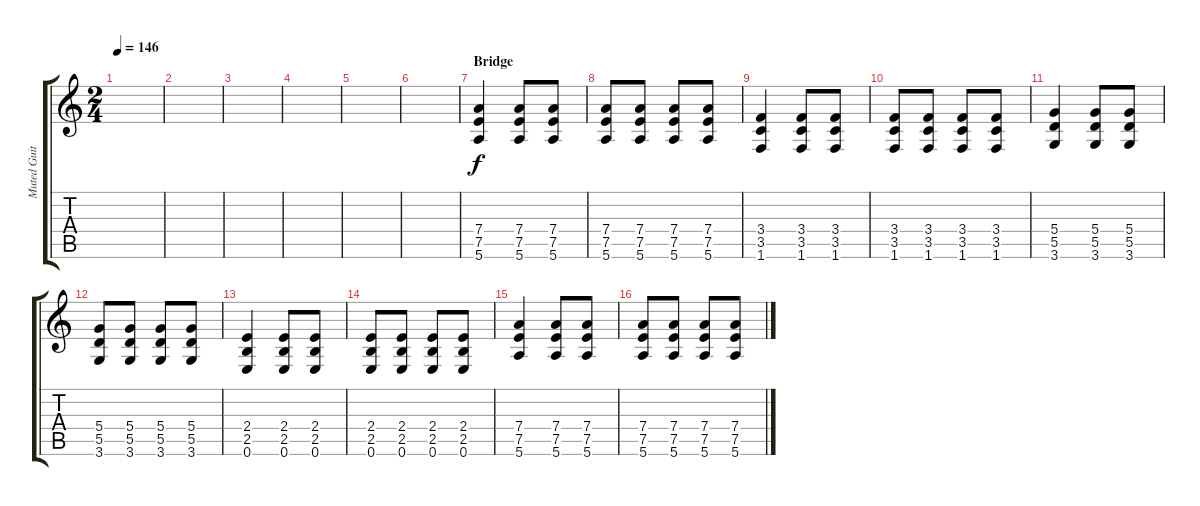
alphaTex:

\track ("Muted Guitar" "Muted Guit") {instrument electricguitarmuted}
\staff {score tabs}
\tuning (E4 B3 G3 D3 A2 E2) {hide}
\ts (2 4)
\tempo 146
\clef g2
\ks c
|
|
|
|
|
|
\section ("" "Bridge")
(7.4 7.5 5.6).4 (7.4 7.5 5.6).8 (7.4 7.5 5.6).8 |
(7.4 7.5 5.6).8 (7.4 7.5 5.6).8 (7.4 7.5 5.6).8 (7.4 7.5 5.6).8 |
(3.4 3.5 1.6).4 (3.4 3.5 1.6).8 (3.4 3.5 1.6).8 |
(3.4 3.5 1.6).8 (3.4 3.5 1.6).8 (3.4 3.5 1.6).8 (3.4 3.5 1.6).8 |
(5.4 5.5 3.6).4 (5.4 5.5 3.6).8 (5.4 5.5 3.6).8 |
(5.4 5.5 3.6).8 (5.4 5.5 3.6).8 (5.4 5.5 3.6).8 (5.4 5.5 3.6).8 |
(2.4 2.5 0.6).4 (2.4 2.5 0.6).8 (2.4 2.5 0.6).8 |
(2.4 2.5 0.6).8 (2.4 2.5 0.6).8 (2.4 2.5 0.6).8 (2.4 2.5 0.6).8 |
(7.4 7.5 5.6).4 (7.4 7.5 5.6).8 (7.4 7.5 5.6).8 |
(7.4 7.5 5.6).8 (7.4 7.5 5.6).8 (7.4 7.5 5.6).8 (7.4 7.5 5.6).8
